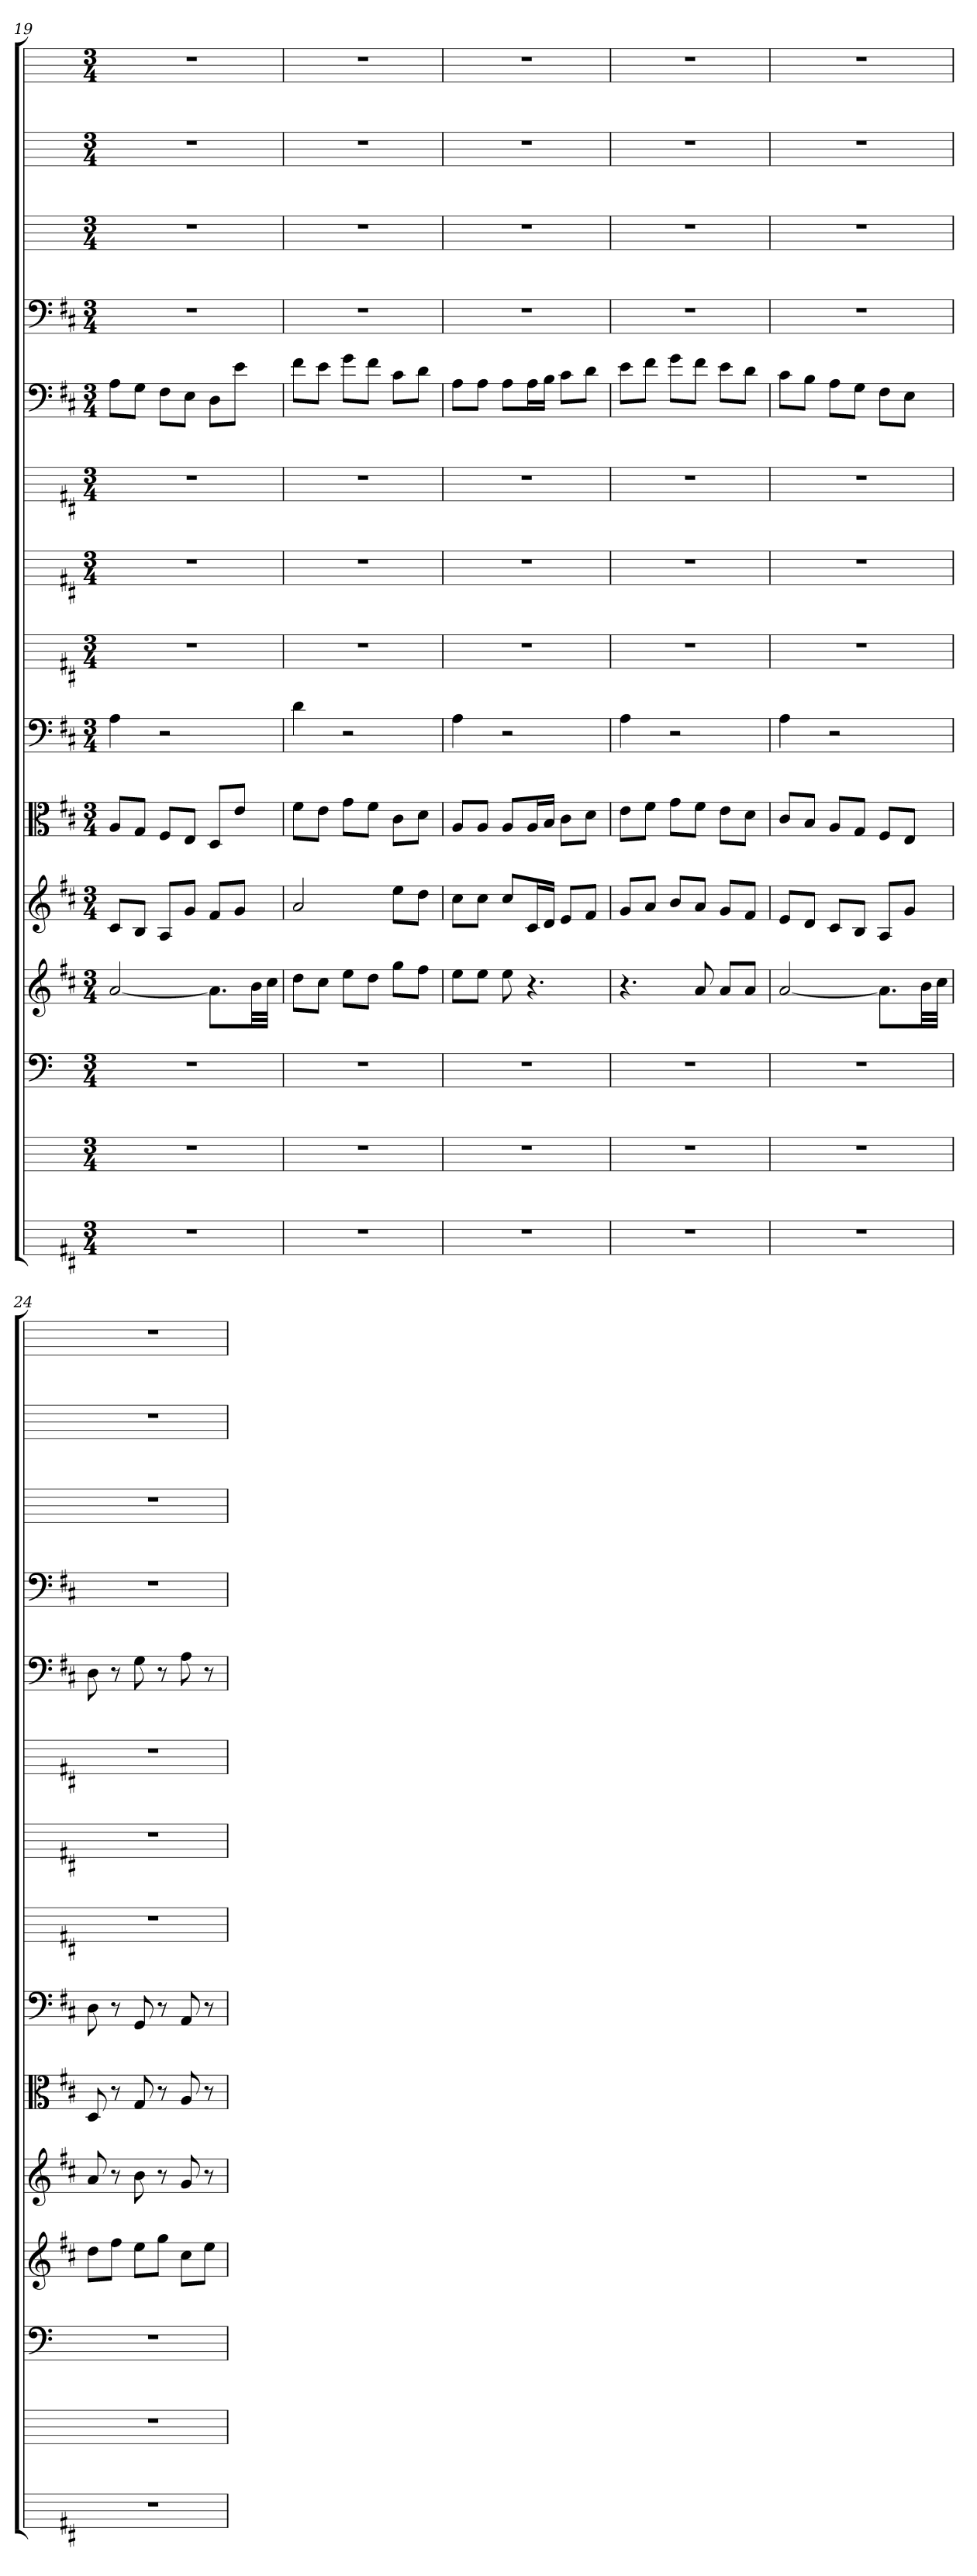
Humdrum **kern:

**kern	**kern	**kern	**kern	**kern	**kern	**kern	**kern	**kern	**kern	**kern	**kern	**kern	**kern	**kern
*part15	*part14	*part13	*part12	*part11	*part10	*part9	*part8	*part7	*part6	*part5	*part4	*part3	*part2	*part1
*staff15	*staff14	*staff13	*staff12	*staff11	*staff10	*staff9	*staff8	*staff7	*staff6	*staff5	*staff4	*staff3	*staff2	*staff1
*	*	*clefF4	*	*	*clefC3	*clefF4	*	*	*	*clefF4	*clefF4	*	*	*
*k[f#c#]	*k[]	*k[]	*k[f#c#]	*k[f#c#]	*k[f#c#]	*k[f#c#]	*k[f#c#]	*k[f#c#]	*k[f#c#]	*k[f#c#]	*k[f#c#]	*k[]	*k[]	*k[]
*M3/4	*M3/4	*M3/4	*M3/4	*M3/4	*M3/4	*M3/4	*M3/4	*M3/4	*M3/4	*M3/4	*M3/4	*M3/4	*M3/4	*M3/4
=19	=19	=19	=19	=19	=19	=19	=19	=19	=19	=19	=19	=19	=19	=19
2.r	2.r	2.r	[2a	8c#L	8A/L	4A	2.r	2.r	2.r	8A\L	2.r	2.r	2.r	2.r
.	.	.	.	8BJ	8G/J	.	.	.	.	8G\J	.	.	.	.
.	.	.	.	8AL	8F#/L	2r	.	.	.	8F#\L	.	.	.	.
.	.	.	.	8gJ	8E/J	.	.	.	.	8E\J	.	.	.	.
.	.	.	8.aL]	8f#L	8D/L	.	.	.	.	8D\L	.	.	.	.
.	.	.	.	8gJ	8e/J	.	.	.	.	8e\J	.	.	.	.
.	.	.	32bLL	.	.	.	.	.	.	.	.	.	.	.
.	.	.	32cc#JJJ	.	.	.	.	.	.	.	.	.	.	.
=20	=20	=20	=20	=20	=20	=20	=20	=20	=20	=20	=20	=20	=20	=20
2.r	2.r	2.r	8ddL	2a	8f#\L	4d	2.r	2.r	2.r	8f#\L	2.r	2.r	2.r	2.r
.	.	.	8cc#J	.	8e\J	.	.	.	.	8e\J	.	.	.	.
.	.	.	8eeL	.	8g\L	2r	.	.	.	8g\L	.	.	.	.
.	.	.	8ddJ	.	8f#\J	.	.	.	.	8f#\J	.	.	.	.
.	.	.	8ggL	8eeL	8c#\L	.	.	.	.	8c#\L	.	.	.	.
.	.	.	8ff#J	8ddJ	8d\J	.	.	.	.	8d\J	.	.	.	.
=21	=21	=21	=21	=21	=21	=21	=21	=21	=21	=21	=21	=21	=21	=21
2.r	2.r	2.r	8eeL	8cc#L	8A/L	4A	2.r	2.r	2.r	8A\L	2.r	2.r	2.r	2.r
.	.	.	8eeJ	8cc#J	8A/J	.	.	.	.	8A\J	.	.	.	.
.	.	.	8ee	8cc#L	8A/L	2r	.	.	.	8A\L	.	.	.	.
.	.	.	4.r	16c#L	16A/L	.	.	.	.	16A\L	.	.	.	.
.	.	.	.	16dJJ	16B/JJ	.	.	.	.	16B\JJ	.	.	.	.
.	.	.	.	8eL	8c#\L	.	.	.	.	8c#\L	.	.	.	.
.	.	.	.	8f#J	8d\J	.	.	.	.	8d\J	.	.	.	.
=22	=22	=22	=22	=22	=22	=22	=22	=22	=22	=22	=22	=22	=22	=22
2.r	2.r	2.r	4.r	8gL	8e\L	4A	2.r	2.r	2.r	8e\L	2.r	2.r	2.r	2.r
.	.	.	.	8aJ	8f#\J	.	.	.	.	8f#\J	.	.	.	.
.	.	.	.	8bL	8g\L	2r	.	.	.	8g\L	.	.	.	.
.	.	.	8a	8aJ	8f#\J	.	.	.	.	8f#\J	.	.	.	.
.	.	.	8aL	8gL	8e\L	.	.	.	.	8e\L	.	.	.	.
.	.	.	8aJ	8f#J	8d\J	.	.	.	.	8d\J	.	.	.	.
=23	=23	=23	=23	=23	=23	=23	=23	=23	=23	=23	=23	=23	=23	=23
2.r	2.r	2.r	[2a	8eL	8c#/L	4A	2.r	2.r	2.r	8c#\L	2.r	2.r	2.r	2.r
.	.	.	.	8dJ	8B/J	.	.	.	.	8B\J	.	.	.	.
.	.	.	.	8c#L	8A/L	2r	.	.	.	8A\L	.	.	.	.
.	.	.	.	8BJ	8G/J	.	.	.	.	8G\J	.	.	.	.
.	.	.	8.aL]	8AL	8F#/L	.	.	.	.	8F#\L	.	.	.	.
.	.	.	.	8gJ	8E/J	.	.	.	.	8E\J	.	.	.	.
.	.	.	32bLL	.	.	.	.	.	.	.	.	.	.	.
.	.	.	32cc#JJJ	.	.	.	.	.	.	.	.	.	.	.
=24	=24	=24	=24	=24	=24	=24	=24	=24	=24	=24	=24	=24	=24	=24
2.r	2.r	2.r	8ddL	8a	8D	8D	2.r	2.r	2.r	8D	2.r	2.r	2.r	2.r
.	.	.	8ff#J	8r	8r	8r	.	.	.	8r	.	.	.	.
.	.	.	8eeL	8b	8G	8GG	.	.	.	8G	.	.	.	.
.	.	.	8ggJ	8r	8r	8r	.	.	.	8r	.	.	.	.
.	.	.	8cc#L	8g	8A	8AA	.	.	.	8A	.	.	.	.
.	.	.	8eeJ	8r	8r	8r	.	.	.	8r	.	.	.	.
=	=	=	=	=	=	=	=	=	=	=	=	=	=	=
*-	*-	*-	*-	*-	*-	*-	*-	*-	*-	*-	*-	*-	*-	*-
